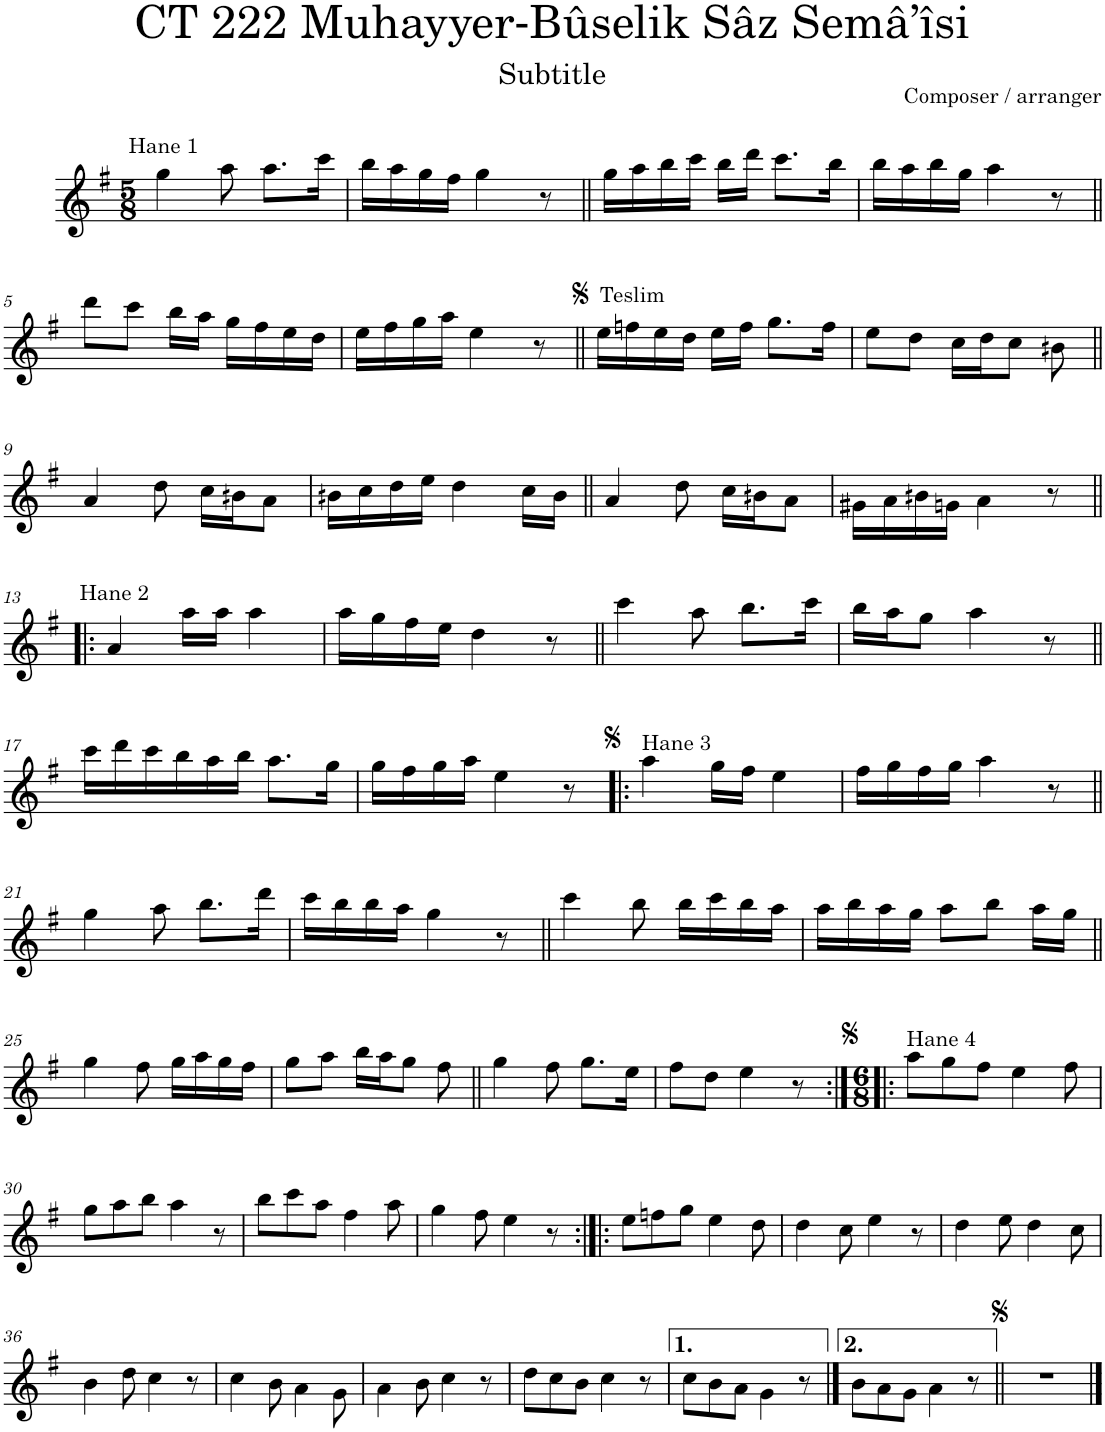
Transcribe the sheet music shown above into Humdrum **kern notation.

**kern
*part1
*staff1
*I"Voice
*I'Vo.
*clefG2
*k[f#]
*M5/8
=1
!LO:TX:a:t=Hane 1
4gg\
8aa\
8.aa\L
16ccc\Jk
=2
16bb\LL
16aa\
16gg\
16ff#\JJ
4gg\
8r
=3||
16gg\LL
16aa\
16bb\
16ccc\JJ
16bb\LL
16ddd\JJ
8.ccc\L
16bb\Jk
=4
16bb\LL
16aa\
16bb\
16gg\JJ
4aa\
8r
!!LO:LB:g=z
=5||
8ddd\L
8ccc\J
16bb\LL
16aa\JJ
16gg\LL
16ff#\
16ee\
16dd\JJ
=6
16ee\LL
16ff#\
16gg\
16aa\JJ
4ee\
8r
=7||
!LO:TX:a:t=Teslim
16ee\LL
16ffn\
16ee\
16dd\JJ
16ee\LL
16ff\JJ
8.gg\L
16ff\Jk
=8
8ee\L
8dd\J
16cc\LL
16dd\J
8cc\J
8bn\
!!LO:LB:g=z
=9||
4a/
8dd\
16cc\LL
16bn\J
8a\J
=10
16bn\LL
16cc\
16dd\
16ee\JJ
4dd\
16cc\LL
16b\JJ
=11||
4a/
8dd\
16cc\LL
16bn\J
8a\J
=12
16g#X\LL
16a\
16bn\
16gn\JJ
4a\
8r
!!LO:LB:g=z
=13!|:
!LO:TX:a:t=Hane 2
4a/
16aa\LL
16aa\JJ
4aa\
=14
16aa\LL
16gg\
16ff#\
16ee\JJ
4dd\
8r
=15||
4ccc\
8aa\
8.bb\L
16ccc\Jk
=16
16bb\LL
16aa\J
8gg\J
4aa\
8r
!!LO:LB:g=z
=17||
16ccc\LL
16ddd\
16ccc\
16bb\
16aa\
16bb\JJ
8.aa\L
16gg\Jk
=18
16gg\LL
16ff#\
16gg\
16aa\JJ
4ee\
8r
=19!|:
!LO:TX:a:t=Hane 3
4aa\
16gg\LL
16ff#\JJ
4ee\
=20
16ff#\LL
16gg\
16ff#\
16gg\JJ
4aa\
8r
!!LO:LB:g=z
=21||
4gg\
8aa\
8.bb\L
16ddd\Jk
=22
16ccc\LL
16bb\
16bb\
16aa\JJ
4gg\
8r
=23||
4ccc\
8bb\
16bb\LL
16ccc\
16bb\
16aa\JJ
=24
16aa\LL
16bb\
16aa\
16gg\JJ
8aa\L
8bb\J
16aa\LL
16gg\JJ
!!LO:LB:g=z
=25||
4gg\
8ff#\
16gg\LL
16aa\
16gg\
16ff#\JJ
=26
8gg\L
8aa\J
16bb\LL
16aa\J
8gg\J
8ff#\
=27||
4gg\
8ff#\
8.gg\L
16ee\Jk
=28
8ff#\L
8dd\J
4ee\
8r
=29:|!|:
*M6/8
!LO:TX:a:t=Hane 4
8aa\L
8gg\
8ff#\J
4ee\
8ff#\
!!LO:LB:g=z
=30
8gg\L
8aa\
8bb\J
4aa\
8r
=31
8bb\L
8ccc\
8aa\J
4ff#\
8aa\
=32
4gg\
8ff#\
4ee\
8r
=33:|!|:
8ee\L
8ffn\
8gg\J
4ee\
8dd\
=34
4dd\
8cc\
4ee\
8r
=35
4dd\
8ee\
4dd\
8cc\
!!LO:LB:g=z
=36
4b\
8dd\
4cc\
8r
=37
4cc\
8b\
4a\
8g\
=38
4a\
8b\
4cc\
8r
=39
8dd\L
8cc\
8b\J
4cc\
8r
=40
8cc\L
8b\
8a\J
4g\
8r
==41
8b\L
8a\
8g\J
4a\
8r
=42||
2.r
==
*-
